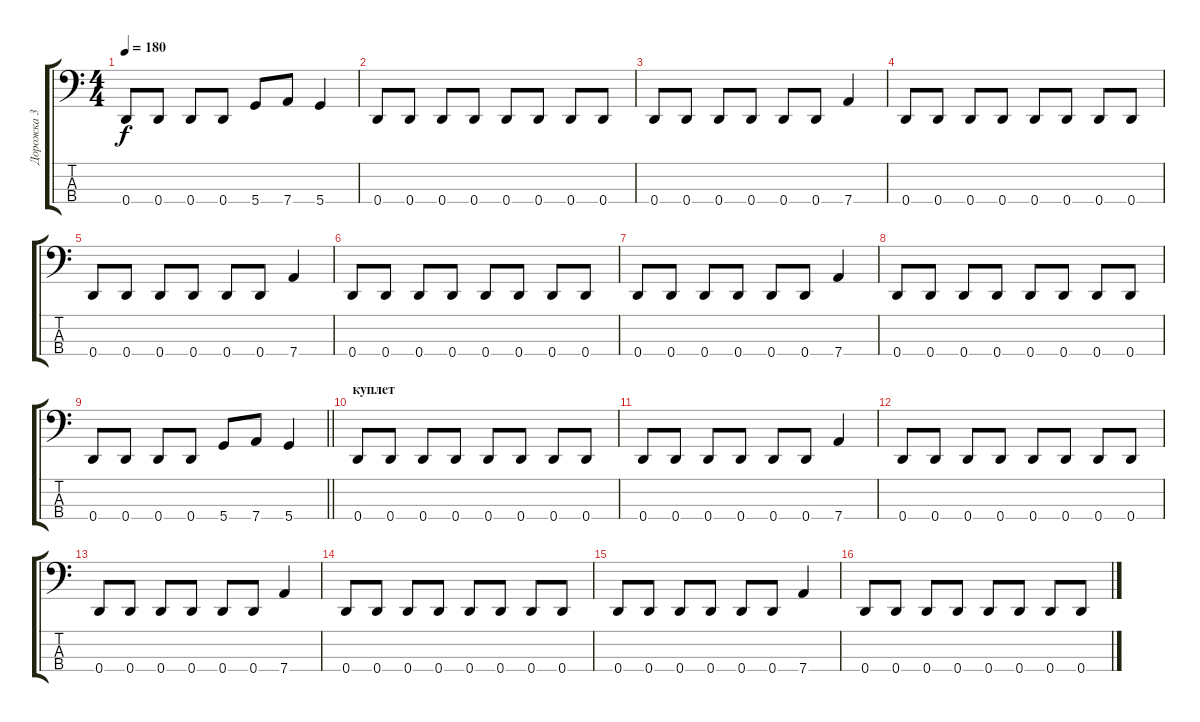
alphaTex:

\track ("Дорожка 3" "Дорожка 3") {instrument electricbassfinger}
\staff {score tabs}
\tuning (F2 C2 G1 D1) {hide}
\ts (4 4)
\tempo 180
\clef f4
\ks c
0.4.8{dy f} 0.4.8 0.4.8 0.4.8 5.4.8 7.4.8 5.4.4 |
0.4.8 0.4.8 0.4.8 0.4.8 0.4.8 0.4.8 0.4.8 0.4.8 |
0.4.8 0.4.8 0.4.8 0.4.8 0.4.8 0.4.8 7.4.4 |
0.4.8 0.4.8 0.4.8 0.4.8 0.4.8 0.4.8 0.4.8 0.4.8 |
0.4.8 0.4.8 0.4.8 0.4.8 0.4.8 0.4.8 7.4.4 |
0.4.8 0.4.8 0.4.8 0.4.8 0.4.8 0.4.8 0.4.8 0.4.8 |
0.4.8 0.4.8 0.4.8 0.4.8 0.4.8 0.4.8 7.4.4 |
0.4.8 0.4.8 0.4.8 0.4.8 0.4.8 0.4.8 0.4.8 0.4.8 |
\barLineRight lightlight
0.4.8 0.4.8 0.4.8 0.4.8 5.4.8 7.4.8 5.4.4 |
\section ("" "куплет")
0.4.8 0.4.8 0.4.8 0.4.8 0.4.8 0.4.8 0.4.8 0.4.8 |
0.4.8 0.4.8 0.4.8 0.4.8 0.4.8 0.4.8 7.4.4 |
0.4.8 0.4.8 0.4.8 0.4.8 0.4.8 0.4.8 0.4.8 0.4.8 |
0.4.8 0.4.8 0.4.8 0.4.8 0.4.8 0.4.8 7.4.4 |
0.4.8 0.4.8 0.4.8 0.4.8 0.4.8 0.4.8 0.4.8 0.4.8 |
0.4.8 0.4.8 0.4.8 0.4.8 0.4.8 0.4.8 7.4.4 |
0.4.8 0.4.8 0.4.8 0.4.8 0.4.8 0.4.8 0.4.8 0.4.8
